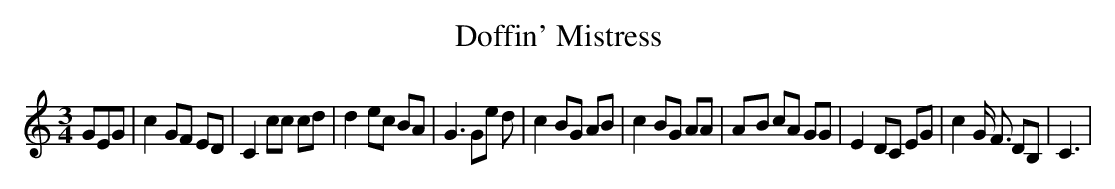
X:1
T:Doffin' Mistress
M:3/4
L:1/8
K:C
 GEG| c2 GF ED| C2 cc cd| d2 ec BA| G3 Ge d| c2 BG AB| c2 BG AA|A-B cA GG|\
 E2 DC EG| c2 G/2 F3/2 DB,| C3|
